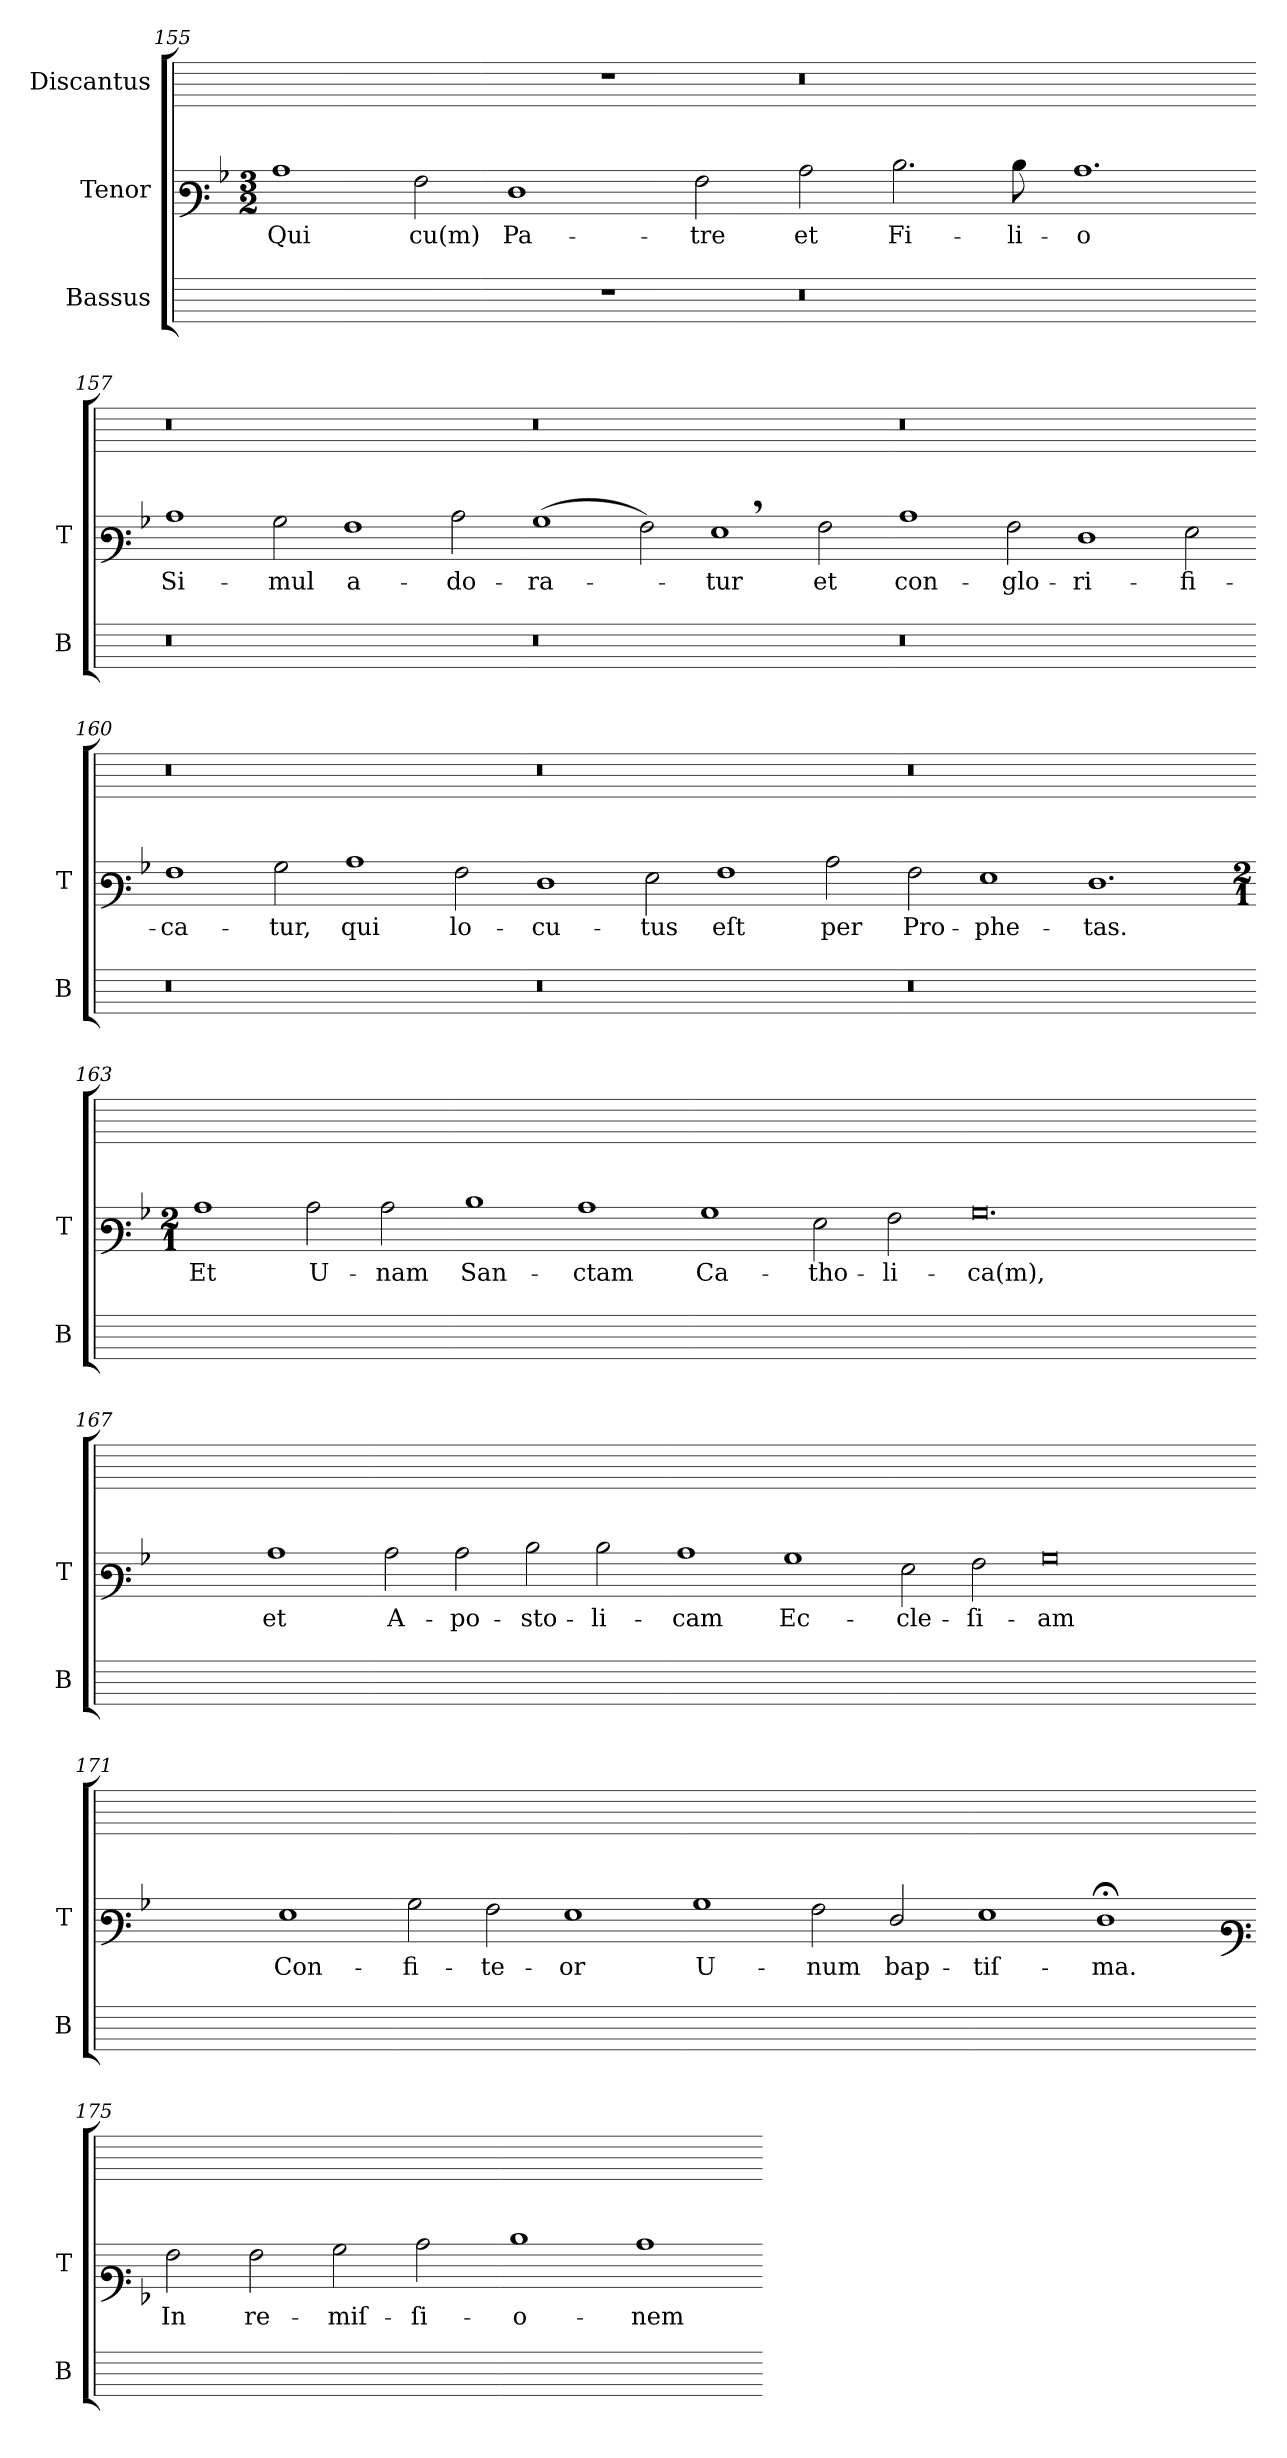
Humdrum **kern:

**kern	**kern	**text	**kern
*part3	*part2	*part2	*part1
*staff3	*staff2	*staff2	*staff1
*I"Bassus	*I"Tenor	*	*I"Discantus
*I'B	*I'T	*	*
*	*clefF3	*	*
*	*k[b-]	*	*
*	*F:	*	*
*	*M3/2	*	*
=155	=155	=155	=155
0ryy	1c	Qui	0ryy
.	2A\	cu(m)	.
.	1F	Pa-	.
1r	.	.	1r
.	2A\	-tre	.
=156-	=156-	=156-	=156-
0.r	2c\	et	0.r
.	2.d\	Fi-	.
!	!LO:N:vis=8	!	!
.	4d\	-li-	.
.	1.c	-o	.
=157-	=157-	=157-	=157-
0.r	1c	Si-	0.r
.	2B-\	-mul	.
.	1A	a-	.
.	2c\	-do-	.
=158-	=158-	=158-	=158-
0.r	(1B-	-ra-	0.r
.	2A\)	.	.
.	1G,<	-tur	.
.	2A\	et	.
=159-	=159-	=159-	=159-
0.r	1c	con-	0.r
.	2A\	-glo-	.
.	1F	-ri-	.
.	2G\	-fi-	.
=160-	=160-	=160-	=160-
0.r	1A	-ca-	0.r
.	2B-\	-tur,	.
.	1c	qui	.
.	2A\	lo-	.
=161-	=161-	=161-	=161-
0.r	1F	-cu-	0.r
.	2G\	-tus	.
.	1A	eſt	.
.	2c\	per	.
=162-	=162-	=162-	=162-
0.r	2A\	Pro-	0.r
.	1G	-phe-	.
.	1.F	-tas.	.
=163-	=163-	=163-	=163-
*	*M2/1	*	*
0ryy	1c	Et	0ryy
.	2c\	U-	.
.	2c\	-nam	.
=164-	=164-	=164-	=164-
0ryy	1d	San-	0ryy
.	1c	-ctam	.
=165-	=165-	=165-	=165-
0ryy	1B-	Ca-	0ryy
.	2G\	-tho-	.
.	2A\	-li-	.
=166-	=166-	=166-	=166-
0ryy	0.B-	-ca(m),	0ryy
1ryy	.	.	1ryy
=167-	=167-	=167-	=167-
0ryy	1ryy	.	0ryy
.	1c	et	.
=168-	=168-	=168-	=168-
0ryy	2c\	A-	0ryy
.	2c\	-po-	.
.	2d\	-sto-	.
.	2d\	-li-	.
=169-	=169-	=169-	=169-
0ryy	1c	-cam	0ryy
.	1B-	Ec-	.
=170-	=170-	=170-	=170-
0ryy	2G\	-cle-	0ryy
.	2A\	-ſi-	.
.	0B-	-am	.
1ryy	.	.	1ryy
=171-	=171-	=171-	=171-
0ryy	1ryy	.	0ryy
.	1G	Con-	.
=172-	=172-	=172-	=172-
0ryy	2B-\	-fi-	0ryy
.	2A\	-te-	.
.	1G	-or	.
=173-	=173-	=173-	=173-
0ryy	1B-	U-	0ryy
.	2A\	-num	.
.	2F/	bap-	.
=174-	=174-	=174-	=174-
0ryy	1G	-tiſ-	0ryy
.	1F;<	-ma.	.
=175-	=175-	=175-	=175-
*	*clefF2	*	*
0ryy	2c\	In	0ryy
.	2c\	re-	.
.	2d\	-miſ-	.
.	2e\	-ſi-	.
=176-	=176-	=176-	=176-
0ryy	1f	-o-	0ryy
.	1e	-nem	.
=-	=-	=-	=-
*-	*-	*-	*-
